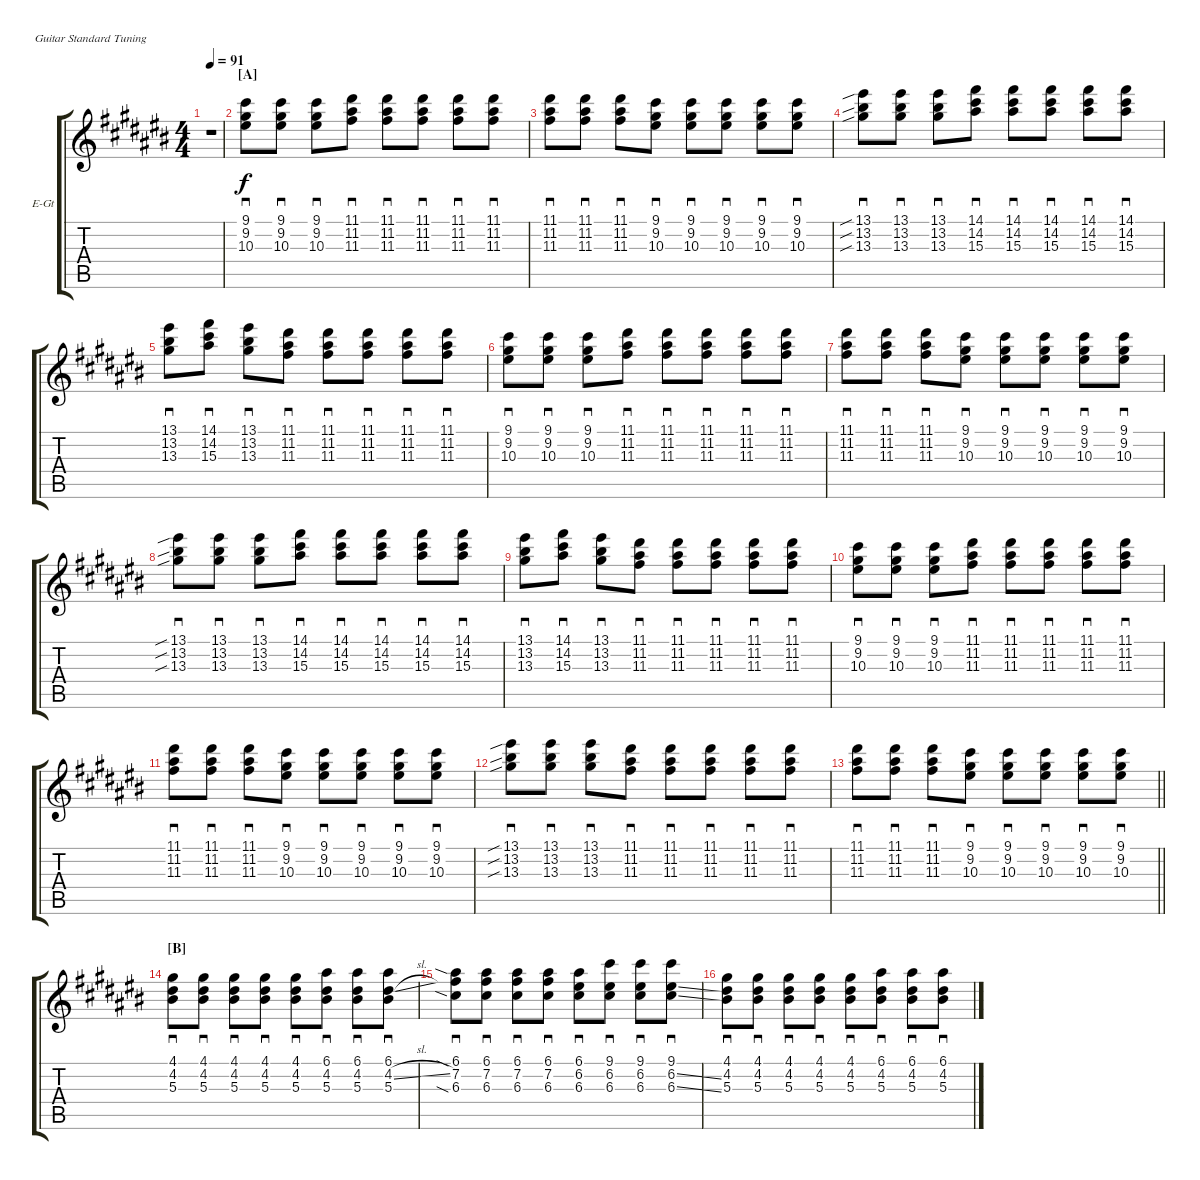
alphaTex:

\bracketExtendMode groupsimilarinstruments
\firstSystemTrackNameOrientation horizontal
\otherSystemsTrackNameOrientation horizontal
\track ("Albert Hammond Jr." "E-Gt") {instrument electricguitarjazz}
\staff {score tabs}
\tuning (E4 B3 G3 D3 A2 E2)
\ts (4 4)
\ac
\tempo 91
\clef g2
\ks c#
r.1{dy f instrument electricguitarjazz} |
\section ("A" "")
(9.1 9.2 10.3).8{sd} (9.1 9.2 10.3).8{sd} (9.1 9.2 10.3).8{sd} (11.1 11.2 11.3).8{sd} (11.1 11.2 11.3).8{sd} (11.1 11.2 11.3).8{sd} (11.1 11.2 11.3).8{sd} (11.1 11.2 11.3).8{sd} |
(11.1 11.2 11.3).8{sd} (11.1 11.2 11.3).8{sd} (11.1 11.2 11.3).8{sd} (9.1 9.2 10.3).8{sd} (9.1 9.2 10.3).8{sd} (9.1 9.2 10.3).8{sd} (9.1 9.2 10.3).8{sd} (9.1 9.2 10.3).8{sd} |
(13.1{sib} 13.2{sib} 13.3{sib}).8{sd} (13.1 13.2 13.3).8{sd} (13.1 13.2 13.3).8{sd} (14.1 14.2 15.3).8{sd} (14.1 14.2 15.3).8{sd} (14.1 14.2 15.3).8{sd} (14.1 14.2 15.3).8{sd} (14.1 14.2 15.3).8{sd} |
(13.1 13.2 13.3).8{sd} (14.1 14.2 15.3).8{sd} (13.1 13.2 13.3).8{sd} (11.1 11.2 11.3).8{sd} (11.1 11.2 11.3).8{sd} (11.1 11.2 11.3).8{sd} (11.1 11.2 11.3).8{sd} (11.1 11.2 11.3).8{sd} |
(9.1 9.2 10.3).8{sd} (9.1 9.2 10.3).8{sd} (9.1 9.2 10.3).8{sd} (11.1 11.2 11.3).8{sd} (11.1 11.2 11.3).8{sd} (11.1 11.2 11.3).8{sd} (11.1 11.2 11.3).8{sd} (11.1 11.2 11.3).8{sd} |
(11.1 11.2 11.3).8{sd} (11.1 11.2 11.3).8{sd} (11.1 11.2 11.3).8{sd} (9.1 9.2 10.3).8{sd} (9.1 9.2 10.3).8{sd} (9.1 9.2 10.3).8{sd} (9.1 9.2 10.3).8{sd} (9.1 9.2 10.3).8{sd} |
(13.1{sib} 13.2{sib} 13.3{sib}).8{sd} (13.1 13.2 13.3).8{sd} (13.1 13.2 13.3).8{sd} (14.1 14.2 15.3).8{sd} (14.1 14.2 15.3).8{sd} (14.1 14.2 15.3).8{sd} (14.1 14.2 15.3).8{sd} (14.1 14.2 15.3).8{sd} |
(13.1 13.2 13.3).8{sd} (14.1 14.2 15.3).8{sd} (13.1 13.2 13.3).8{sd} (11.1 11.2 11.3).8{sd} (11.1 11.2 11.3).8{sd} (11.1 11.2 11.3).8{sd} (11.1 11.2 11.3).8{sd} (11.1 11.2 11.3).8{sd} |
(9.1 9.2 10.3).8{sd} (9.1 9.2 10.3).8{sd} (9.1 9.2 10.3).8{sd} (11.1 11.2 11.3).8{sd} (11.1 11.2 11.3).8{sd} (11.1 11.2 11.3).8{sd} (11.1 11.2 11.3).8{sd} (11.1 11.2 11.3).8{sd} |
(11.1 11.2 11.3).8{sd} (11.1 11.2 11.3).8{sd} (11.1 11.2 11.3).8{sd} (9.1 9.2 10.3).8{sd} (9.1 9.2 10.3).8{sd} (9.1 9.2 10.3).8{sd} (9.1 9.2 10.3).8{sd} (9.1 9.2 10.3).8{sd} |
(13.1{sib} 13.2{sib} 13.3{sib}).8{sd} (13.1 13.2 13.3).8{sd} (13.1 13.2 13.3).8{sd} (11.1 11.2 11.3).8{sd} (11.1 11.2 11.3).8{sd} (11.1 11.2 11.3).8{sd} (11.1 11.2 11.3).8{sd} (11.1 11.2 11.3).8{sd} |
\barLineRight lightlight
(11.1 11.2 11.3).8{sd} (11.1 11.2 11.3).8{sd} (11.1 11.2 11.3).8{sd} (9.1 9.2 10.3).8{sd} (9.1 9.2 10.3).8{sd} (9.1 9.2 10.3).8{sd} (9.1 9.2 10.3).8{sd} (9.1 9.2 10.3).8{sd} |
\section ("B" "")
(4.1 4.2 5.3).8{sd} (4.1 4.2 5.3).8{sd} (4.1 4.2 5.3).8{sd} (4.1 4.2 5.3).8{sd} (4.1 4.2 5.3).8{sd} (6.1 4.2 5.3).8{sd} (6.1 4.2 5.3).8{sd} (6.1 4.2{sl} 5.3).8{sd} |
(6.1{sia} 7.2 6.3{sia}).8{sd} (6.1 7.2 6.3).8{sd} (6.1 6.3 7.2).8{sd} (6.1 6.3 7.2).8{sd} (6.1 6.3 6.2).8{sd} (9.1 6.2 6.3).8{sd} (9.1 6.2 6.3).8{sd} (9.1 6.2{ss} 6.3{ss}).8{sd} |
(4.1 4.2 5.3).8{sd} (4.1 4.2 5.3).8{sd} (4.1 4.2 5.3).8{sd} (4.1 4.2 5.3).8{sd} (4.1 4.2 5.3).8{sd} (6.1 4.2 5.3).8{sd} (6.1 4.2 5.3).8{sd} (6.1 4.2{sl} 5.3).8{sd}
